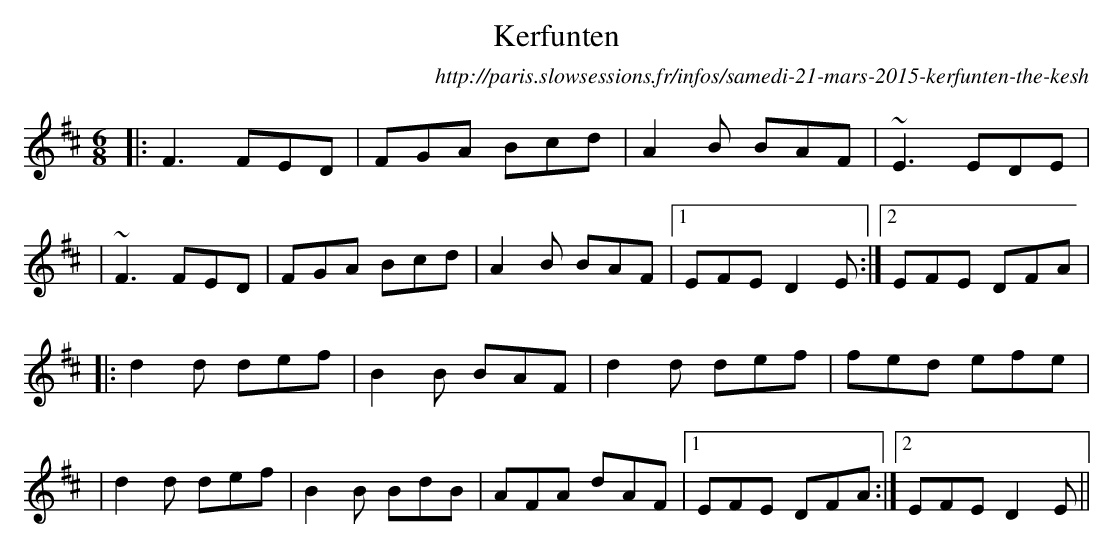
X:1
T:Kerfunten
O:http://paris.slowsessions.fr/infos/samedi-21-mars-2015-kerfunten-the-kesh
M: 6/8
L: 1/8
K: Dmaj
|:F3 FED|FGA Bcd|A2 B BAF|~E3 EDE|
|~F3 FED|FGA Bcd|A2 B BAF|1 EFE D2 E:|2 EFE DFA|
|:d2 d def|B2 B BAF|d2 d def|fed efe|
|d2 d def|B2 B BdB|AFA dAF|1EFE DFA:|2 EFE D2 E||
